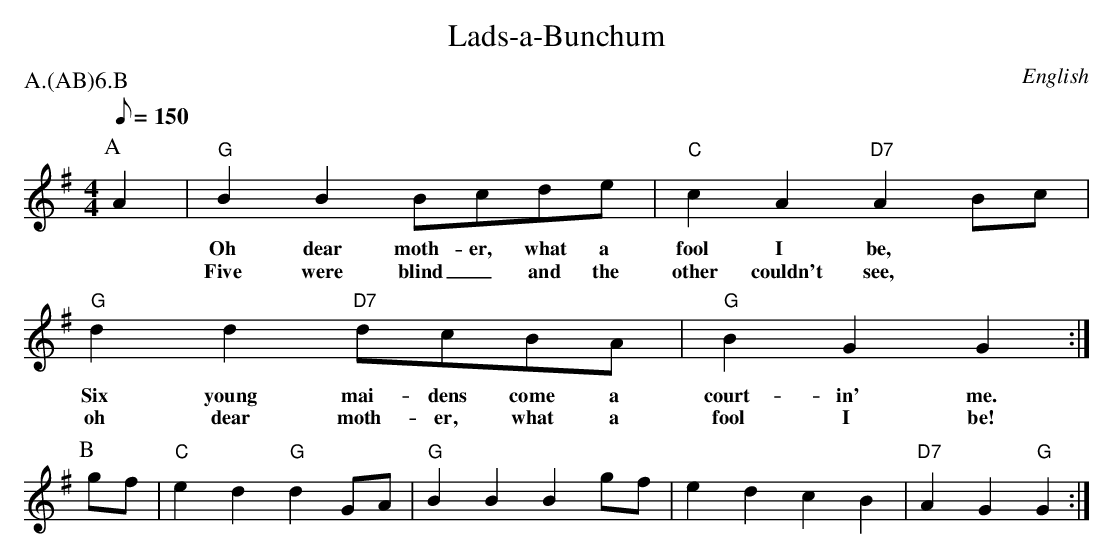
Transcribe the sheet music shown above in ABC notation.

X:1
T:Lads-a-Bunchum
M:4/4
O:English
P:A.(AB)6.B
K:G
Q:150
P:A
A2 | "G" B2 B2    Bcde           | "C" c2 A2   "D7" A2 Bc |
w: *    Oh   dear  moth-er, what a  fool  I     be,
w: *    Five were  blind_ and the   other couldn't see,
"G" d2 d2  "D7" dcBA         | "G" B2    G2       G2    :|
w: Six  young mai-dens come a  court-in'      me.
w: oh   dear  moth-er, what a  fool  I        be!
P:B
gf | "C" e2 d2 "G" d2 GA | "G" B2 B2 B2 gf | e2 d2 c2 B2 |\
"D7" A2 G2 "G" G2 :|
